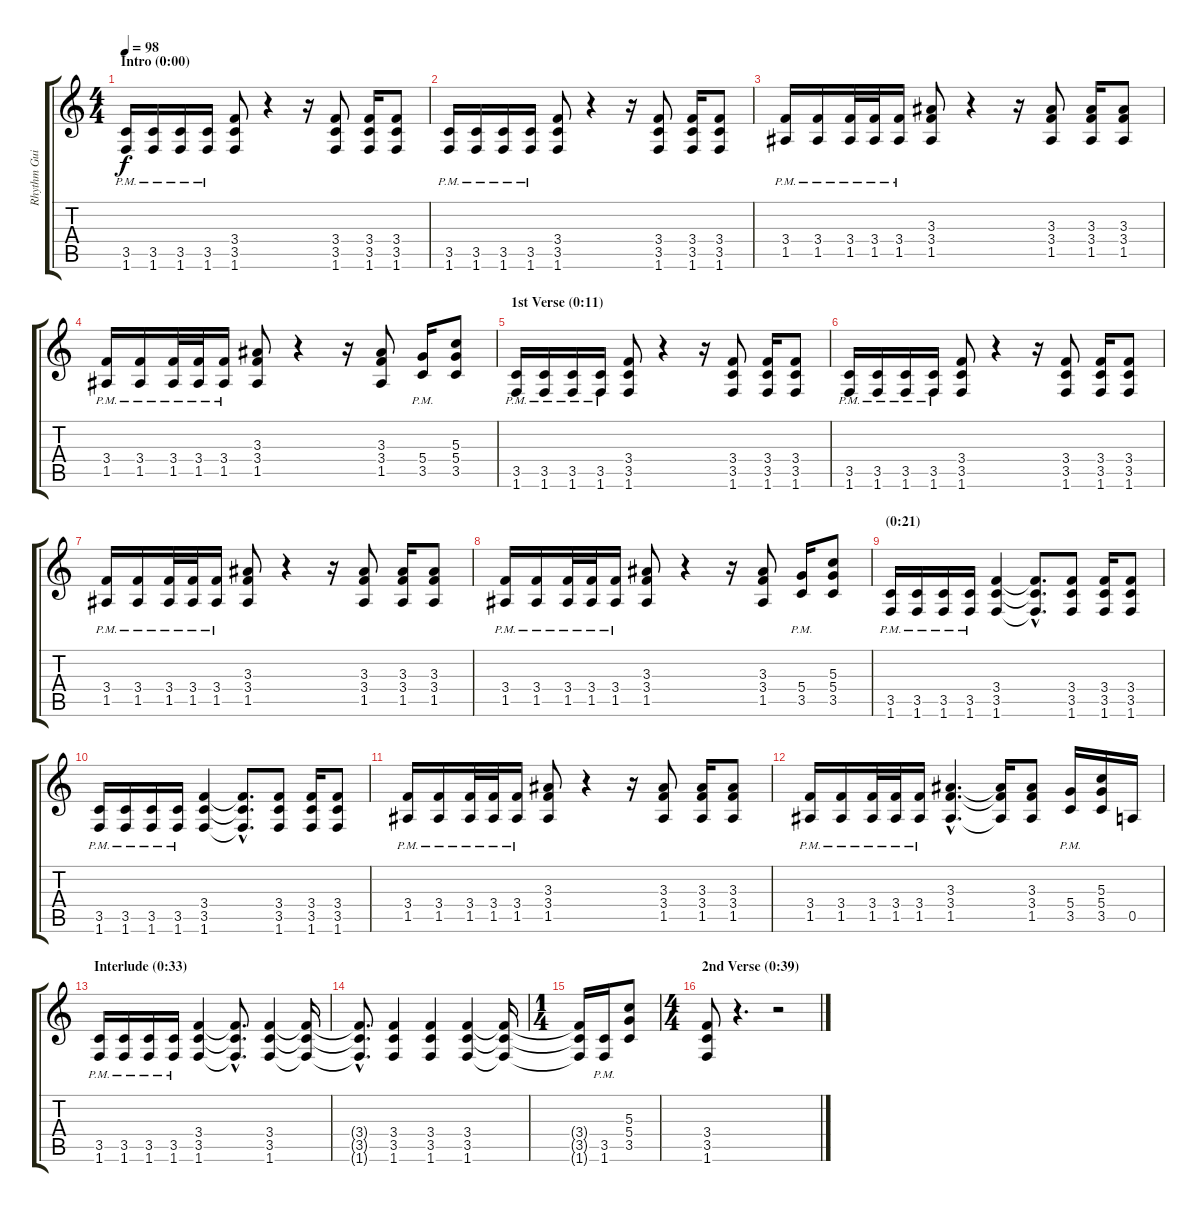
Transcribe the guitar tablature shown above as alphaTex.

\track ("Rhythm Guitar" "Rhythm Gui") {instrument distortionguitar}
\staff {score tabs}
\tuning (E4 B3 G3 D3 A2 E2) {hide}
\ts (4 4)
\section ("" "Intro (0:00)")
\tempo 98
\tempo 87
\tempo 98
\clef g2
\ks c
(3.5{pm} 1.6{pm}).16{dy f instrument distortionguitar} (3.5{pm} 1.6{pm}).16 (3.5{pm} 1.6{pm}).16 (3.5{pm} 1.6{pm}).16 (3.4 3.5 1.6).8 r.4 r.16 (3.4 3.5 1.6).8 (3.4 3.5 1.6).16 (3.4 3.5 1.6).8 |
(3.5{pm} 1.6{pm}).16 (3.5{pm} 1.6{pm}).16 (3.5{pm} 1.6{pm}).16 (3.5{pm} 1.6{pm}).16 (3.4 3.5 1.6).8 r.4 r.16 (3.4 3.5 1.6).8 (3.4 3.5 1.6).16 (3.4 3.5 1.6).8 |
(3.4{pm} 1.5{pm}).16 (3.4{pm} 1.5{pm}).16 (3.4{pm} 1.5).32 (3.4{pm} 1.5{pm}).32 (3.4{pm} 1.5{pm}).16 (3.3 3.4 1.5).8 r.4 r.16 (3.3 3.4 1.5).8 (3.3 3.4 1.5).16 (3.3 3.4 1.5).8 |
(3.4{pm} 1.5{pm}).16 (3.4{pm} 1.5{pm}).16 (3.4{pm} 1.5{pm}).32 (3.4{pm} 1.5{pm}).32 (3.4{pm} 1.5{pm}).16 (3.3 3.4 1.5).8 r.4 r.16 (3.3 3.4 1.5).8 (5.4{pm} 3.5{pm}).16 (5.3 5.4 3.5).8 |
\section ("" "1st Verse (0:11)")
(3.5{pm} 1.6{pm}).16 (3.5{pm} 1.6{pm}).16 (3.5{pm} 1.6{pm}).16 (3.5{pm} 1.6{pm}).16 (3.4 3.5 1.6).8 r.4 r.16 (3.4 3.5 1.6).8 (3.4 3.5 1.6).16 (3.4 3.5 1.6).8 |
(3.5{pm} 1.6{pm}).16 (3.5{pm} 1.6{pm}).16 (3.5{pm} 1.6{pm}).16 (3.5{pm} 1.6{pm}).16 (3.4 3.5 1.6).8 r.4 r.16 (3.4 3.5 1.6).8 (3.4 3.5 1.6).16 (3.4 3.5 1.6).8 |
(3.4{pm} 1.5{pm}).16 (3.4{pm} 1.5{pm}).16 (3.4{pm} 1.5).32 (3.4{pm} 1.5{pm}).32 (3.4{pm} 1.5{pm}).16 (3.3 3.4 1.5).8 r.4 r.16 (3.3 3.4 1.5).8 (3.3 3.4 1.5).16 (3.3 3.4 1.5).8 |
(3.4{pm} 1.5{pm}).16 (3.4{pm} 1.5{pm}).16 (3.4{pm} 1.5{pm}).32 (3.4{pm} 1.5{pm}).32 (3.4{pm} 1.5{pm}).16 (3.3 3.4 1.5).8 r.4 r.16 (3.3 3.4 1.5).8 (5.4{pm} 3.5{pm}).16 (5.3 5.4 3.5).8 |
\section ("" "(0:21)")
(3.5{pm} 1.6{pm}).16 (3.5{pm} 1.6{pm}).16 (3.5{pm} 1.6{pm}).16 (3.5{pm} 1.6{pm}).16 (3.4 3.5 1.6).4 (3.4{hac t} 3.5{hac t} 1.6{hac t}).8{d} (3.4 3.5 1.6).8 (3.4 3.5 1.6).16 (3.4 3.5 1.6).8 |
(3.5{pm} 1.6{pm}).16 (3.5{pm} 1.6{pm}).16 (3.5{pm} 1.6{pm}).16 (3.5{pm} 1.6{pm}).16 (3.4 3.5 1.6).4 (3.4{hac t} 3.5{hac t} 1.6{hac t}).8{d} (3.4 3.5 1.6).8 (3.4 3.5 1.6).16 (3.4 3.5 1.6).8 |
(3.4{pm} 1.5{pm}).16 (3.4{pm} 1.5{pm}).16 (3.4{pm} 1.5).32 (3.4{pm} 1.5{pm}).32 (3.4{pm} 1.5{pm}).16 (3.3 3.4 1.5).8 r.4 r.16 (3.3 3.4 1.5).8 (3.3 3.4 1.5).16 (3.3 3.4 1.5).8 |
(3.4{pm} 1.5{pm}).16 (3.4{pm} 1.5{pm}).16 (3.4{pm} 1.5{pm}).32 (3.4{pm} 1.5{pm}).32 (3.4{pm} 1.5{pm}).16 (3.3{hac} 3.4{hac} 1.5{hac}).4{d} (3.3{t} 3.4{t} 1.5{t}).16 (3.3 3.4 1.5).8 (5.4{pm} 3.5{pm}).16 (5.3 5.4 3.5).16 0.5.16 |
\section ("" "Interlude (0:33)")
(3.5{pm} 1.6{pm}).16 (3.5{pm} 1.6{pm}).16 (3.5{pm} 1.6{pm}).16 (3.5{pm} 1.6{pm}).16 (3.4 3.5 1.6).4 (3.4{hac t} 3.5{hac t} 1.6{hac t}).8{d} (3.4 3.5 1.6).4 (3.4{t} 3.5{t} 1.6{t}).16 |
(3.4{hac t} 3.5{hac t} 1.6{hac t}).8{d} (3.4 3.5 1.6).4 (3.4 3.5 1.6).4 (3.4 3.5 1.6).4 (3.4{t} 3.5{t} 1.6{t}).16 |
\ts (1 4)
(3.4{t} 3.5{t} 1.6{t}).16 (3.5{pm} 1.6{pm}).16 (5.3 5.4 3.5).8 |
\ts (4 4)
\section ("" "2nd Verse (0:39)")
(3.4 3.5 1.6).8 r.4{d} r.2
